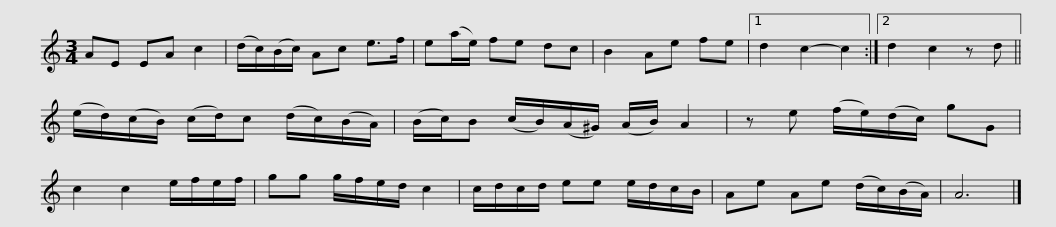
X:1
L:1/8
M:3/4
I:linebreak $
K:C
V:1 treble
V:1
 AE EA c2 | (d/c/)(B/c/) Ac e>f | e(a/e/) fe dc | B2 Ae fe |1 d2 c2- c2 :|2 %5
 d2 c2 z d || (e/d/)(c/B/) (c/d/)c (d/c/)(B/A/) |$ (B/c/)B (c/B/)(A/^G/) (A/B/) A2 | z e (f/e/)(d/c/) gG | c2 c2 e/f/e/f/ | %10
 gg g/f/e/d/ c2 | c/d/c/d/ ee e/d/c/B/ | Ae Ae (d/c/)(B/A/) |$ A6 |] %14
